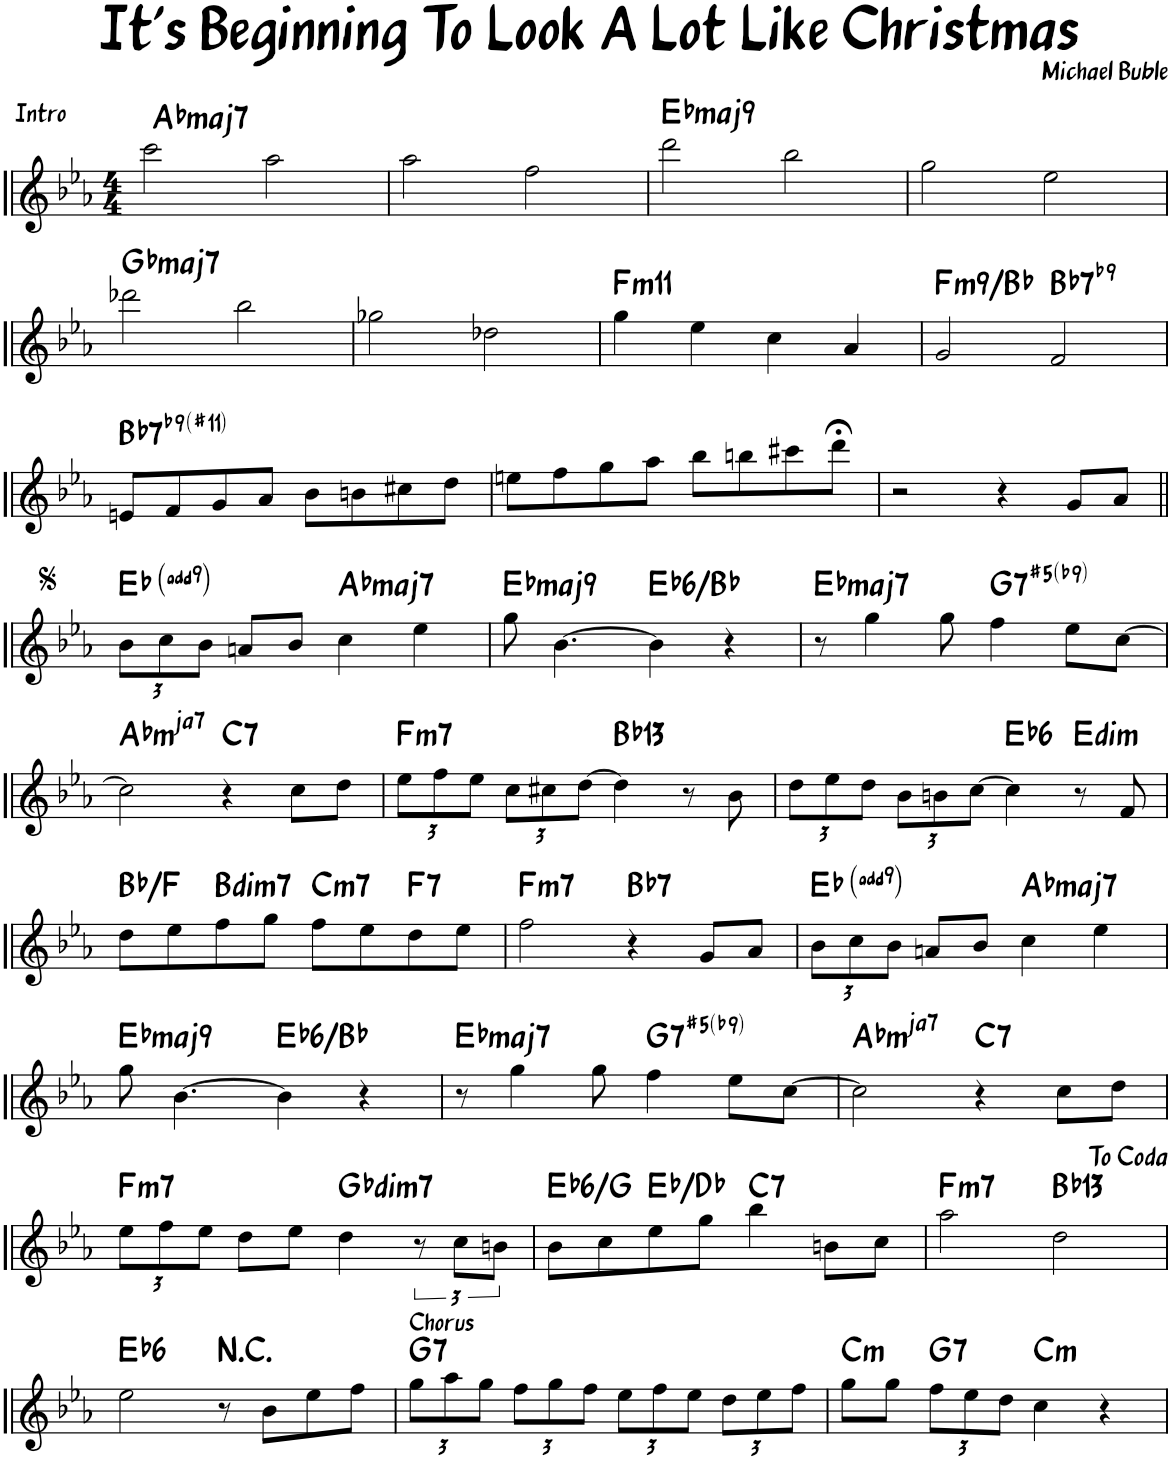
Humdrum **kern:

**kern	**harte
*part1	*part1
*staff1	*
*I"Piano	*
*I'Pno.	*
*clefG2	*
*k[b-e-a-]	*
*M4/4	*
=1	=1
!LO:TX:a:t=Intro	!LO:H:kt=maj7
2ccc\	Ab:maj7
2aa-\	.
=2	=2
2aa-\	.
2ff\	.
=3	=3
!	!LO:H:kt=maj9
2ddd\	Eb:maj9
2bb-\	.
=4	=4
2gg\	.
2ee-\	.
!!LO:LB:g=z
=5	=5
!	!LO:H:kt=maj7
2ddd-X\	Gb:maj7
2bb-\	.
=6	=6
2gg-X\	.
2dd-X\	.
=7	=7
!	!LO:H:kt=m11
4gg\	F:min9(11)
4ee-\	.
4cc\	.
4a-/	.
=8	=8
!	!LO:H:kt=m9
2g/	F:min9/4
!	!LO:H:kt=7
2f/	Bb:7(b9)
!!LO:LB:g=z
=9	=9
!	!LO:H:kt=7
8en/L	Bb:7(b9,#11)
8f/	.
8g/	.
8a-/J	.
8b-\L	.
8bn\	.
8cc#X\	.
8dd\J	.
=10	=10
8een\L	.
8ff\	.
8gg\	.
8aa-\J	.
8bb-\L	.
8bbn\	.
8ccc#X\	.
8ddd;<\J	.
=11	=11
2r	.
4r	.
8g/L	.
8a-/J	.
!!LO:LB:g=z
=12||	=12||
*Xbrackettup	*
12b-\L	Eb:maj(9)
12cc\	.
12b-\J	.
8an/L	.
8b-/J	.
!	!LO:H:kt=maj7
4cc\	Ab:maj7
4ee-\	.
=13	=13
!	!LO:H:kt=maj9
8gg\	Eb:maj9
[4.b-\	.
!	!LO:H:kt=6
4b-\]	Eb:maj6/5
4r	.
=14	=14
!	!LO:H:kt=maj7
8r	Eb:maj7
4gg\	.
8gg\	.
!	!LO:H:kt=7
4ff\	G:(3,#5,b7,b9)
8ee-\L	.
[8cc\J	.
!!LO:LB:g=z
=15	=15
!	!LO:H:kt=m
2cc\]	Ab:min
!	!LO:H:kt=7
4r	C:7
8cc\L	.
8dd\J	.
=16	=16
!	!LO:H:kt=m7
12ee-\L	F:min7
12ff\	.
12ee-\J	.
12cc\L	.
12cc#X\	.
[12dd\J	.
!	!LO:H:kt=13
4dd\]	Bb:9(11,13)
8r	.
8b-\	.
=17	=17
12dd\L	.
12ee-\	.
12dd\J	.
12b-\L	.
12bn\	.
[12cc\J	.
!	!LO:H:kt=6
4cc\]	Eb:maj6
!	!LO:H:kt=dim
8r	E:dim
8f/	.
!!LO:LB:g=z
=18	=18
8dd\L	Bb:maj/5
8ee-\	.
!	!LO:H:kt=dim7
8ff\	B:dim7
8gg\J	.
!	!LO:H:kt=m7
8ff\L	C:min7
8ee-\	.
!	!LO:H:kt=7
8dd\	F:7
8ee-\J	.
=19	=19
!	!LO:H:kt=m7
2ff\	F:min7
!	!LO:H:kt=7
4r	Bb:7
8g/L	.
8a-/J	.
=20	=20
12b-\L	Eb:maj(9)
12cc\	.
12b-\J	.
8an/L	.
8b-/J	.
!	!LO:H:kt=maj7
4cc\	Ab:maj7
4ee-\	.
!!LO:LB:g=z
=21	=21
!	!LO:H:kt=maj9
8gg\	Eb:maj9
[4.b-\	.
!	!LO:H:kt=6
4b-\]	Eb:maj6/5
4r	.
=22	=22
!	!LO:H:kt=maj7
8r	Eb:maj7
4gg\	.
8gg\	.
!	!LO:H:kt=7
4ff\	G:(3,#5,b7,b9)
8ee-\L	.
[8cc\J	.
=23	=23
!	!LO:H:kt=m
2cc\]	Ab:min
!	!LO:H:kt=7
4r	C:7
8cc\L	.
8dd\J	.
!!LO:LB:g=z
=24	=24
!	!LO:H:kt=m7
12ee-\L	F:min7
12ff\	.
12ee-\J	.
8dd\L	.
8ee-\J	.
!	!LO:H:kt=dim7
4dd\	Gb:dim7
*brackettup	*
12r	.
12cc\L	.
12bn\J	.
=25	=25
!	!LO:H:kt=6
8b-\L	Eb:maj6/3
8cc\	.
8ee-\	Eb:maj/b7
8gg\J	.
!	!LO:H:kt=7
4bb-\	C:7
8bn\L	.
8cc\J	.
=26	=26
!	!LO:H:kt=m7
2aa-\	F:min7
!	!LO:H:kt=13
2dd\	Bb:9(11,13)
!!LO:LB:g=z
=27	=27
!	!LO:H:kt=6
2ee-\	Eb:maj6
!	!LO:H:kt=N.C.
8r	N
8b-\L	.
8ee-\	.
8ff\J	.
=28	=28
*Xbrackettup	*
!LO:TX:a:t=Chorus	!LO:H:kt=7
12gg\L	G:7
12aa-\	.
12gg\J	.
12ff\L	.
12gg\	.
12ff\J	.
12ee-\L	.
12ff\	.
12ee-\J	.
12dd\L	.
12ee-\	.
12ff\J	.
=29	=29
!	!LO:H:kt=m
8gg\L	C:min
8gg\J	.
!	!LO:H:kt=7
12ff\L	G:7
12ee-\	.
12dd\J	.
!	!LO:H:kt=m
4cc\	C:min
4r	.
=	=
*-	*-
